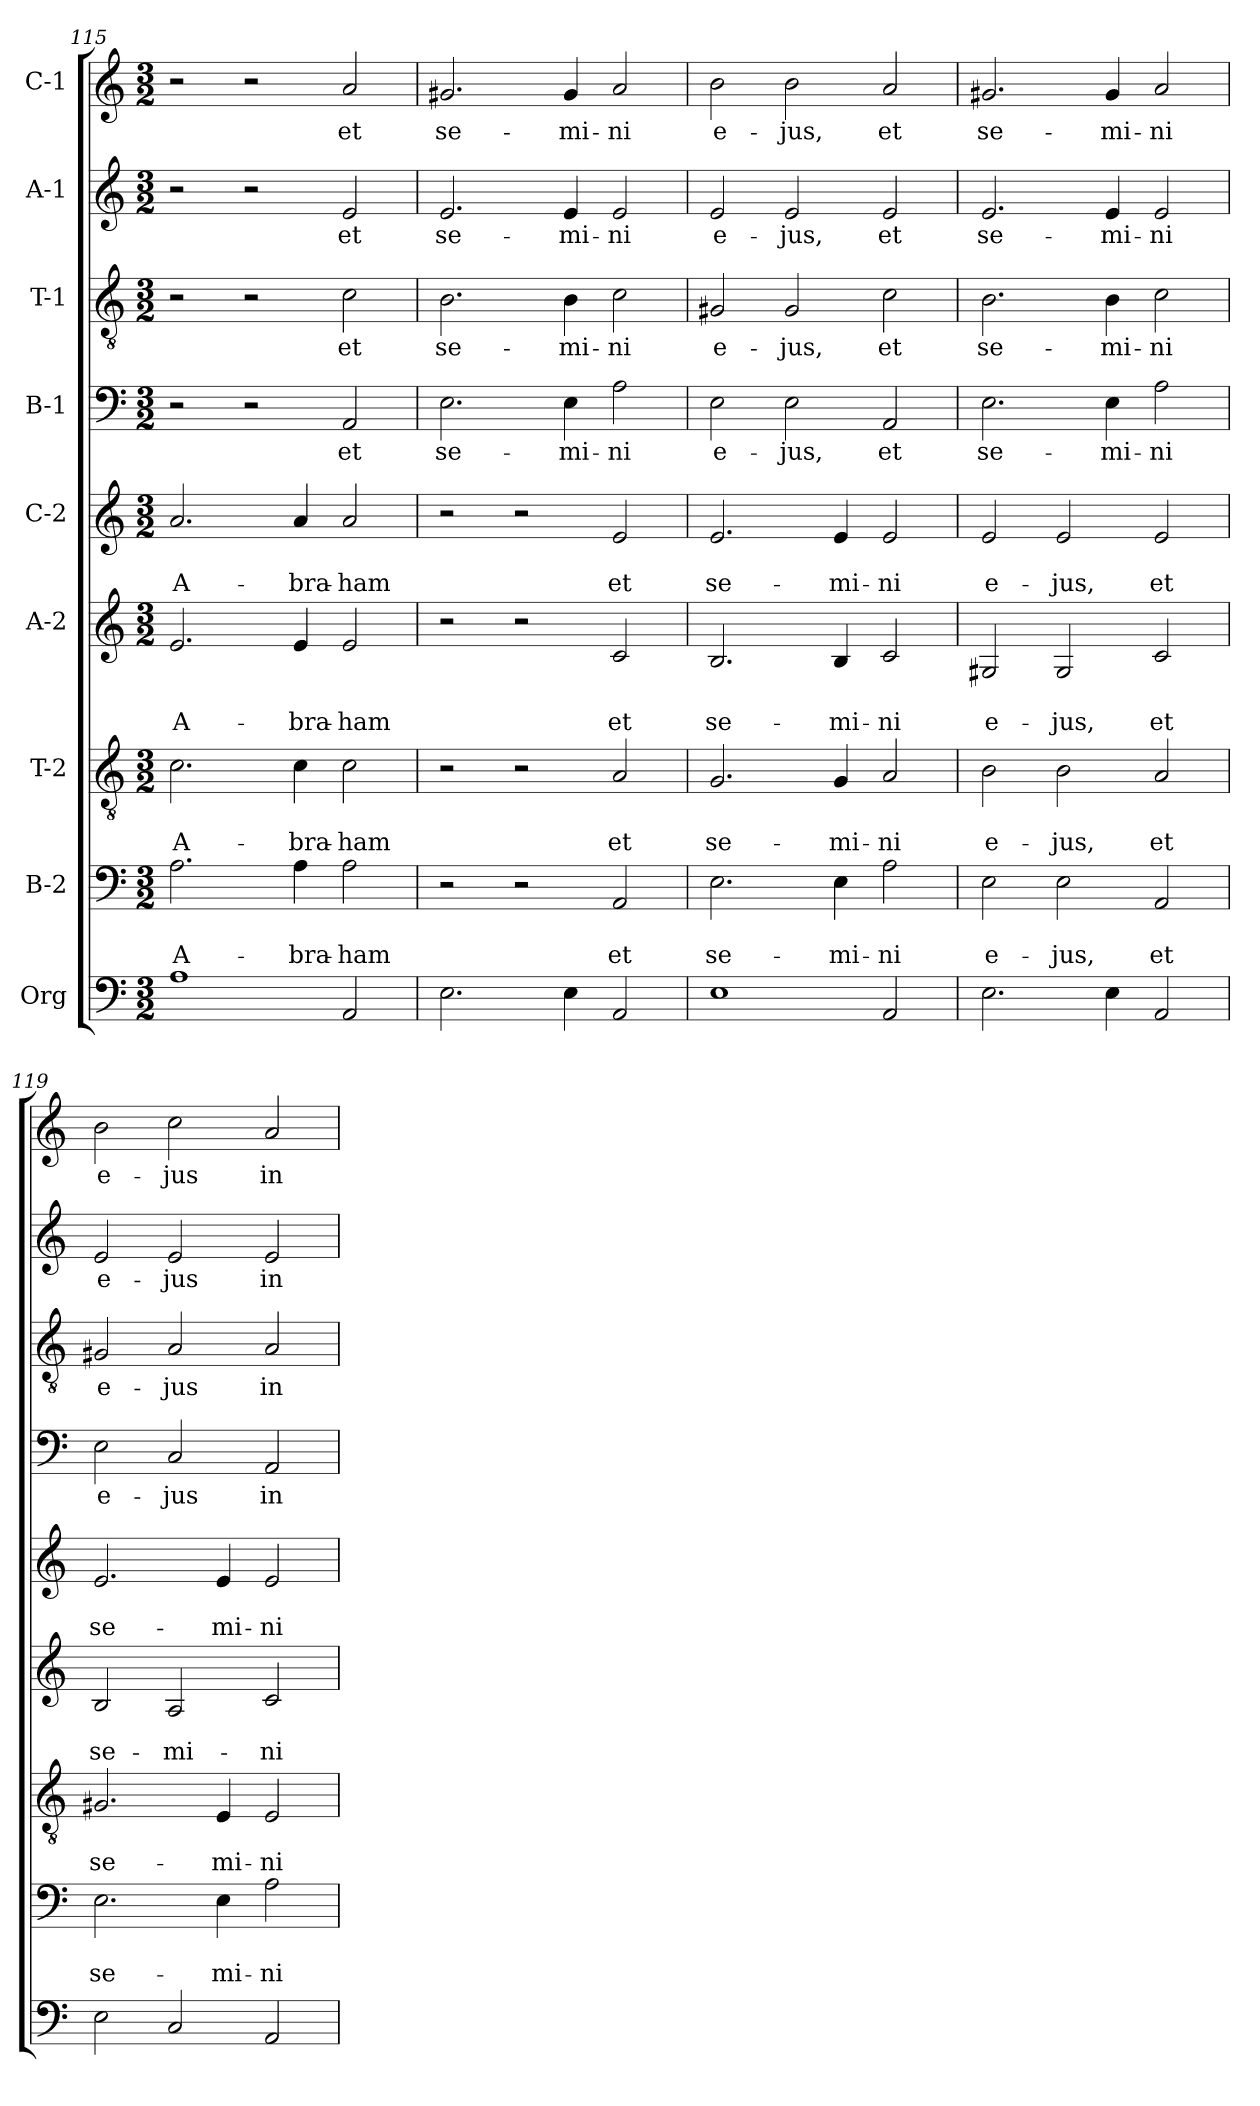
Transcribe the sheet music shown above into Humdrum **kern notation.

**kern	**kern	**text	**text	**kern	**text	**text	**kern	**text	**text	**kern	**text	**text	**kern	**text	**kern	**text	**kern	**text	**kern	**text
*part9	*part8	*part8	*part8	*part7	*part7	*part7	*part6	*part6	*part6	*part5	*part5	*part5	*part4	*part4	*part3	*part3	*part2	*part2	*part1	*part1
*staff9	*staff8	*staff8	*staff8	*staff7	*staff7	*staff7	*staff6	*staff6	*staff6	*staff5	*staff5	*staff5	*staff4	*staff4	*staff3	*staff3	*staff2	*staff2	*staff1	*staff1
*I"Org	*I"B-2	*	*	*I"T-2	*	*	*I"A-2	*	*	*I"C-2	*	*	*I"B-1	*	*I"T-1	*	*I"A-1	*	*I"C-1	*
*clefF4	*clefF4	*	*	*clefGv2	*	*	*clefG2	*	*	*clefG2	*	*	*clefF4	*	*clefGv2	*	*clefG2	*	*clefG2	*
*k[]	*k[]	*	*	*k[]	*	*	*k[]	*	*	*k[]	*	*	*k[]	*	*k[]	*	*k[]	*	*k[]	*
*C:	*C:	*	*	*C:	*	*	*C:	*	*	*C:	*	*	*C:	*	*C:	*	*C:	*	*C:	*
*M3/2	*M3/2	*	*	*M3/2	*	*	*M3/2	*	*	*M3/2	*	*	*M3/2	*	*M3/2	*	*M3/2	*	*M3/2	*
=115	=115	=115	=115	=115	=115	=115	=115	=115	=115	=115	=115	=115	=115	=115	=115	=115	=115	=115	=115	=115
!	!	!	!LO:LY:b	!	!	!LO:LY:b	!	!	!LO:LY:b	!	!	!LO:LY:b	!	!	!	!	!	!	!	!
1A	2.A\	.	A-	2.c\	.	A-	2.e/	.	A-	2.a/	.	A-	2r	.	2r	.	2r	.	2r	.
.	.	.	.	.	.	.	.	.	.	.	.	.	2r	.	2r	.	2r	.	2r	.
!	!	!	!LO:LY:b	!	!	!LO:LY:b	!	!	!LO:LY:b	!	!	!LO:LY:b	!	!	!	!	!	!	!	!
.	4A\	.	-bra-	4c\	.	-bra-	4e/	.	-bra-	4a/	.	-bra-	.	.	.	.	.	.	.	.
!	!	!	!LO:LY:b	!	!	!LO:LY:b	!	!	!LO:LY:b	!	!	!LO:LY:b	!	!LO:LY:b	!	!LO:LY:b	!	!LO:LY:b	!	!LO:LY:b
2AA/	2A\	.	-ham	2c\	.	-ham	2e/	.	-ham	2a/	.	-ham	2AA/	et	2c\	et	2e/	et	2a/	et
!!LO:PB:g=z
=116	=116	=116	=116	=116	=116	=116	=116	=116	=116	=116	=116	=116	=116	=116	=116	=116	=116	=116	=116	=116
!	!	!	!	!	!	!	!	!	!	!	!	!	!	!LO:LY:b	!	!LO:LY:b	!	!LO:LY:b	!	!LO:LY:b
2.E\	2r	.	.	2r	.	.	2r	.	.	2r	.	.	2.E\	se-	2.B\	se-	2.e/	se-	2.g#X/	se-
.	2r	.	.	2r	.	.	2r	.	.	2r	.	.	.	.	.	.	.	.	.	.
!	!	!	!	!	!	!	!	!	!	!	!	!	!	!LO:LY:b	!	!LO:LY:b	!	!LO:LY:b	!	!LO:LY:b
4E\	.	.	.	.	.	.	.	.	.	.	.	.	4E\	-mi-	4B\	-mi-	4e/	-mi-	4g#/	-mi-
!	!	!	!LO:LY:b	!	!	!LO:LY:b	!	!	!LO:LY:b	!	!	!LO:LY:b	!	!LO:LY:b	!	!LO:LY:b	!	!LO:LY:b	!	!LO:LY:b
2AA/	2AA/	.	et	2A/	.	et	2c/	.	et	2e/	.	et	2A\	-ni	2c\	-ni	2e/	-ni	2a/	-ni
=117	=117	=117	=117	=117	=117	=117	=117	=117	=117	=117	=117	=117	=117	=117	=117	=117	=117	=117	=117	=117
!	!	!	!LO:LY:b	!	!	!LO:LY:b	!	!	!LO:LY:b	!	!	!LO:LY:b	!	!LO:LY:b	!	!LO:LY:b	!	!LO:LY:b	!	!LO:LY:b
1E	2.E\	.	se-	2.G/	.	se-	2.B/	.	se-	2.e/	.	se-	2E\	e-	2G#X/	e-	2e/	e-	2b\	e-
!	!	!	!	!	!	!	!	!	!	!	!	!	!	!LO:LY:b	!	!LO:LY:b	!	!LO:LY:b	!	!LO:LY:b
.	.	.	.	.	.	.	.	.	.	.	.	.	2E\	-jus,	2G#/	-jus,	2e/	-jus,	2b\	-jus,
!	!	!	!LO:LY:b	!	!	!LO:LY:b	!	!	!LO:LY:b	!	!	!LO:LY:b	!	!	!	!	!	!	!	!
.	4E\	.	-mi-	4G/	.	-mi-	4B/	.	-mi-	4e/	.	-mi-	.	.	.	.	.	.	.	.
!	!	!	!LO:LY:b	!	!	!LO:LY:b	!	!	!LO:LY:b	!	!	!LO:LY:b	!	!LO:LY:b	!	!LO:LY:b	!	!LO:LY:b	!	!LO:LY:b
2AA/	2A\	.	-ni	2A/	.	-ni	2c/	.	-ni	2e/	.	-ni	2AA/	et	2c\	et	2e/	et	2a/	et
=118	=118	=118	=118	=118	=118	=118	=118	=118	=118	=118	=118	=118	=118	=118	=118	=118	=118	=118	=118	=118
!	!	!	!LO:LY:b	!	!	!LO:LY:b	!	!	!LO:LY:b	!	!	!LO:LY:b	!	!LO:LY:b	!	!LO:LY:b	!	!LO:LY:b	!	!LO:LY:b
2.E\	2E\	.	e-	2B\	.	e-	2G#X/	.	e-	2e/	.	e-	2.E\	se-	2.B\	se-	2.e/	se-	2.g#X/	se-
!	!	!	!LO:LY:b	!	!	!LO:LY:b	!	!	!LO:LY:b	!	!	!LO:LY:b	!	!	!	!	!	!	!	!
.	2E\	.	-jus,	2B\	.	-jus,	2G#/	.	-jus,	2e/	.	-jus,	.	.	.	.	.	.	.	.
!	!	!	!	!	!	!	!	!	!	!	!	!	!	!LO:LY:b	!	!LO:LY:b	!	!LO:LY:b	!	!LO:LY:b
4E\	.	.	.	.	.	.	.	.	.	.	.	.	4E\	-mi-	4B\	-mi-	4e/	-mi-	4g#/	-mi-
!	!	!	!LO:LY:b	!	!	!LO:LY:b	!	!	!LO:LY:b	!	!	!LO:LY:b	!	!LO:LY:b	!	!LO:LY:b	!	!LO:LY:b	!	!LO:LY:b
2AA/	2AA/	.	et	2A/	.	et	2c/	.	et	2e/	.	et	2A\	-ni	2c\	-ni	2e/	-ni	2a/	-ni
=119	=119	=119	=119	=119	=119	=119	=119	=119	=119	=119	=119	=119	=119	=119	=119	=119	=119	=119	=119	=119
!	!	!	!LO:LY:b	!	!	!LO:LY:b	!	!	!LO:LY:b	!	!	!LO:LY:b	!	!LO:LY:b	!	!LO:LY:b	!	!LO:LY:b	!	!LO:LY:b
2E\	2.E\	.	se-	2.G#X/	.	se-	2B/	.	se-	2.e/	.	se-	2E\	e-	2G#X/	e-	2e/	e-	2b\	e-
!	!	!	!	!	!	!	!	!	!LO:LY:b	!	!	!	!	!LO:LY:b	!	!LO:LY:b	!	!LO:LY:b	!	!LO:LY:b
2C/	.	.	.	.	.	.	2A/	.	-mi-	.	.	.	2C/	-jus	2A/	-jus	2e/	-jus	2cc\	-jus
!	!	!	!LO:LY:b	!	!	!LO:LY:b	!	!	!	!	!	!LO:LY:b	!	!	!	!	!	!	!	!
.	4E\	.	-mi-	4E/	.	-mi-	.	.	.	4e/	.	-mi-	.	.	.	.	.	.	.	.
!	!	!	!LO:LY:b	!	!	!LO:LY:b	!	!	!LO:LY:b	!	!	!LO:LY:b	!	!LO:LY:b	!	!LO:LY:b	!	!LO:LY:b	!	!LO:LY:b
2AA/	2A\	.	-ni	2E/	.	-ni	2c/	.	-ni	2e/	.	-ni	2AA/	in	2A/	in	2e/	in	2a/	in
=	=	=	=	=	=	=	=	=	=	=	=	=	=	=	=	=	=	=	=	=
*-	*-	*-	*-	*-	*-	*-	*-	*-	*-	*-	*-	*-	*-	*-	*-	*-	*-	*-	*-	*-
